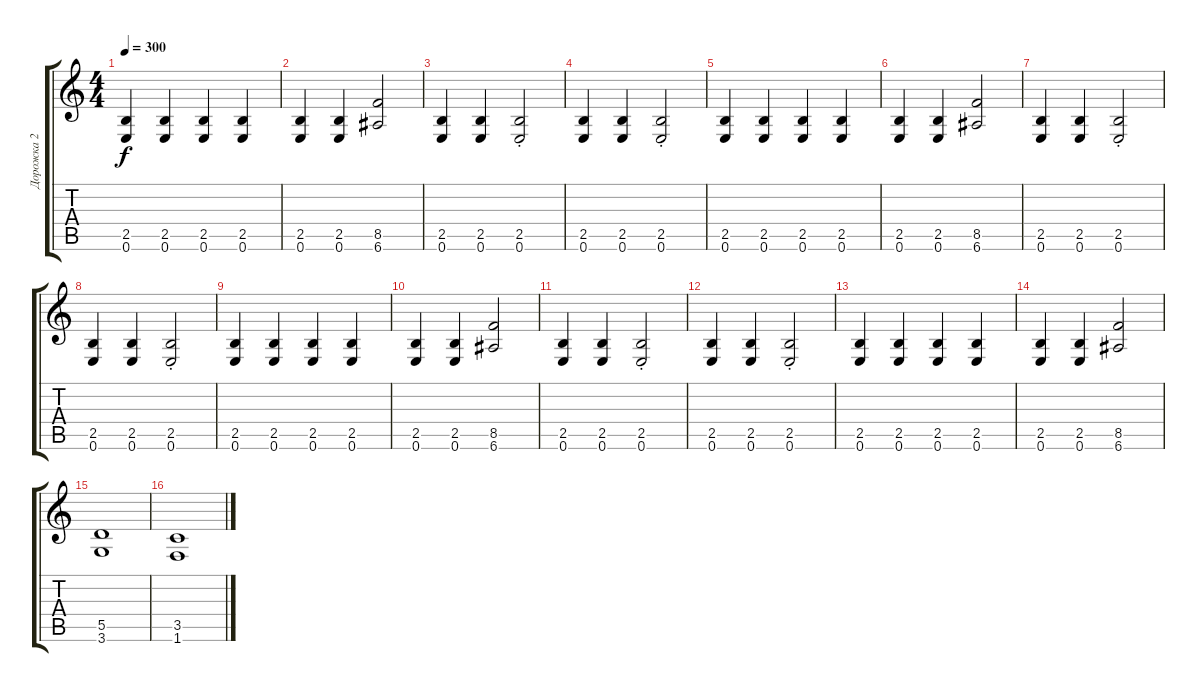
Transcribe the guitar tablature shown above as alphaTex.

\track ("Дорожка 2" "Дорожка 2") {instrument distortionguitar}
\staff {score tabs}
\tuning (E4 B3 G3 D3 A2 E2) {hide}
\ts (4 4)
\tempo 300
\clef g2
\ks c
(2.5 0.6).4{dy f} (2.5 0.6).4 (2.5 0.6).4 (2.5 0.6).4 |
(2.5 0.6).4 (2.5 0.6).4 (8.5 6.6).2 |
(2.5 0.6).4 (2.5 0.6).4 (2.5{st} 0.6{st}).2 |
(2.5 0.6).4 (2.5 0.6).4 (2.5{st} 0.6{st}).2 |
(2.5 0.6).4 (2.5 0.6).4 (2.5 0.6).4 (2.5 0.6).4 |
(2.5 0.6).4 (2.5 0.6).4 (8.5 6.6).2 |
(2.5 0.6).4 (2.5 0.6).4 (2.5{st} 0.6{st}).2 |
(2.5 0.6).4 (2.5 0.6).4 (2.5{st} 0.6{st}).2 |
(2.5 0.6).4 (2.5 0.6).4 (2.5 0.6).4 (2.5 0.6).4 |
(2.5 0.6).4 (2.5 0.6).4 (8.5 6.6).2 |
(2.5 0.6).4 (2.5 0.6).4 (2.5{st} 0.6{st}).2 |
(2.5 0.6).4 (2.5 0.6).4 (2.5{st} 0.6{st}).2 |
(2.5 0.6).4 (2.5 0.6).4 (2.5 0.6).4 (2.5 0.6).4 |
(2.5 0.6).4 (2.5 0.6).4 (8.5 6.6).2 |
(5.5 3.6).1 |
(3.5 1.6).1
